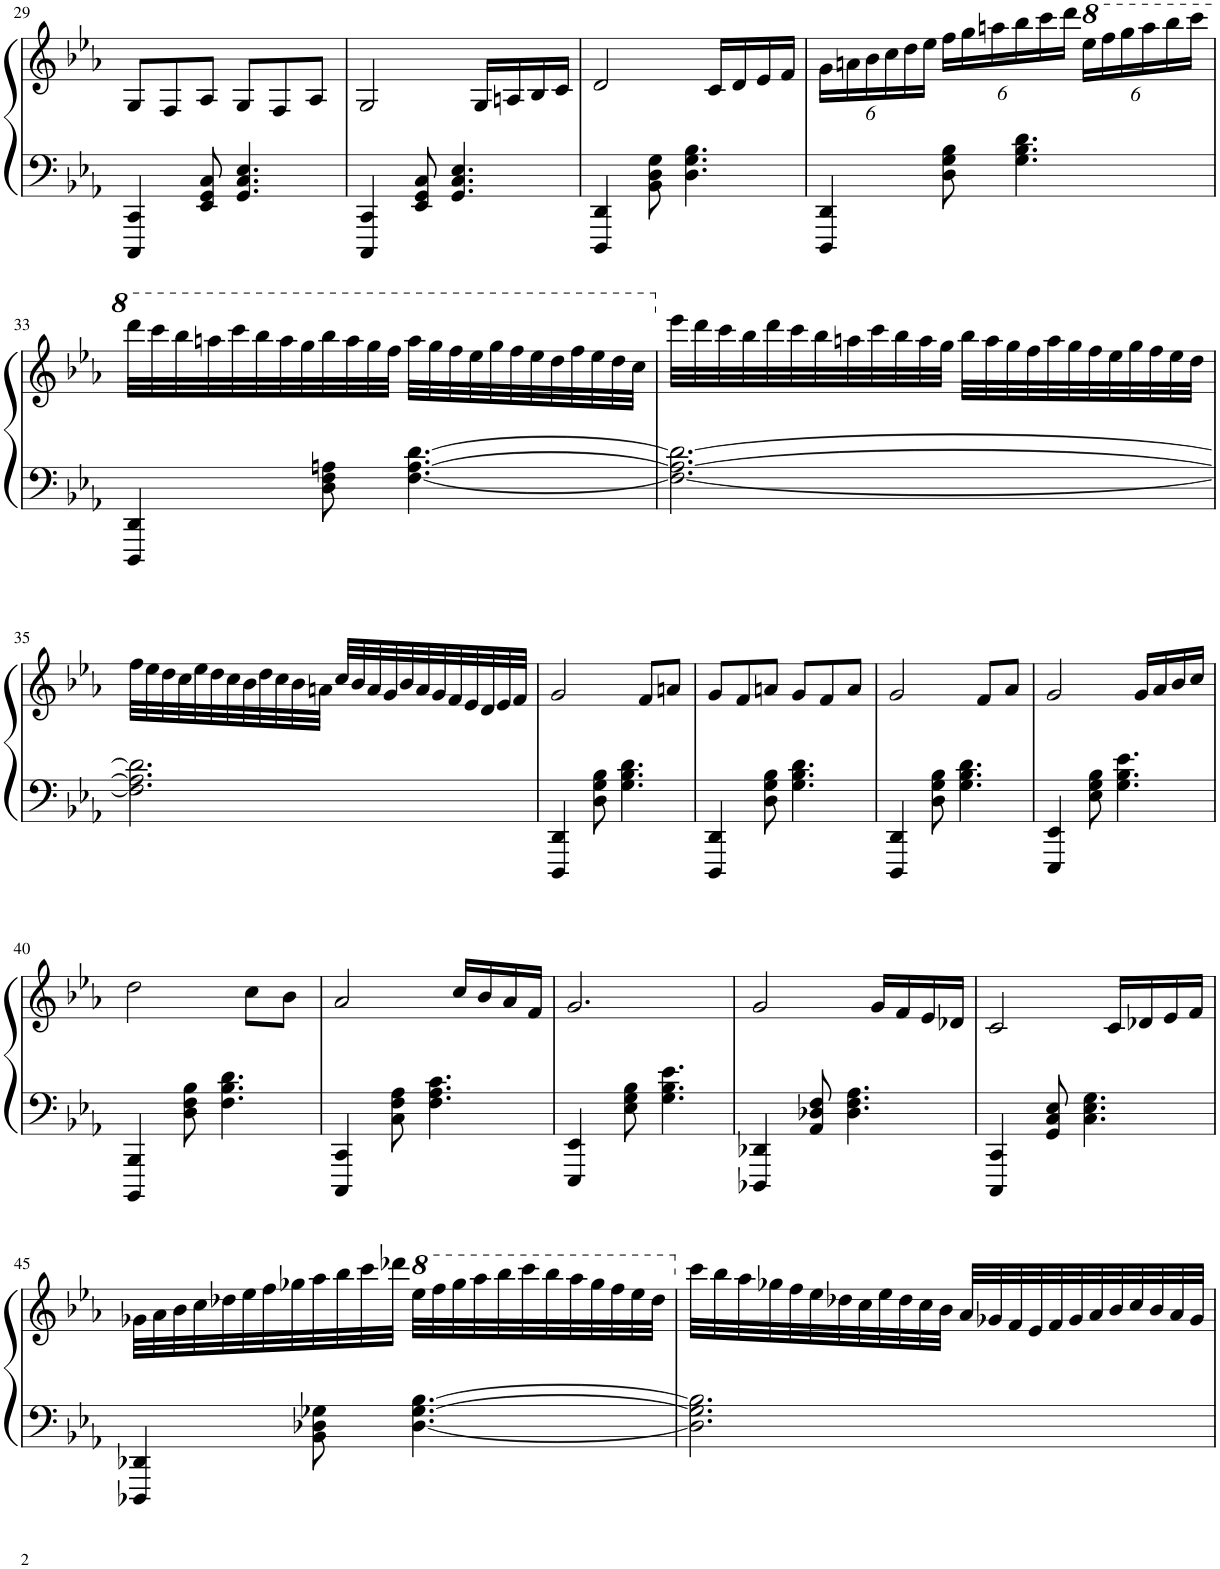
**kern	**kern
*part2	*part1
*staff2	*staff1
*I"Piano	*I"Piano
*I'Pno	*I'Pno
!!LO:PB:g=z
*clefF4	*clefG2
*k[b-e-a-]	*k[b-e-a-]
*M6/8	*M6/8
=29	=29
4CCC/ 4CC/	8G/L
.	8F/
8EE-/ 8GG/ 8C/	8A-/J
4.GG/ 4.C/ 4.E-/	8G/L
.	8F/
.	8A-/J
=30	=30
4CCC/ 4CC/	2G/
8EE-/ 8GG/ 8C/	.
4.GG/ 4.C/ 4.E-/	.
.	16G/LL
.	16An/
.	16B-/
.	16c/JJ
=31	=31
4DDD/ 4DD/	2d/
8BB-\ 8D\ 8G\	.
4.D\ 4.G\ 4.B-\	.
.	16c/LL
.	16d/
.	16e-/
.	16f/JJ
=32	=32
*	*Xbrackettup
4DDD/ 4DD/	24g\LL
.	24an\
.	24b-\
.	24cc\
.	24dd\
.	24ee-\JJ
8D\ 8G\ 8B-\	24ff\LL
.	24gg\
.	24aan\
4.G\ 4.B-\ 4.d\	24bb-\
.	24ccc\
.	24ddd\JJ
*	*8va
.	24eee-\LL
.	24fff\
.	24ggg\
.	24aaa\
.	24bbb-\
.	24cccc\JJ
!!LO:LB:g=z
=33	=33
4DDD/ 4DD/	32dddd\LLL
.	32cccc\
.	32bbb-\
.	32aaan\
.	32cccc\
.	32bbb-\
.	32aaa\
.	32ggg\
8D\ 8F\ 8An\	32bbb-\
.	32aaa\
.	32ggg\
.	32fff\JJJ
[4.F\ [4.A\ [4.d\	32aaa\LLL
.	32ggg\
.	32fff\
.	32eee-\
.	32ggg\
.	32fff\
.	32eee-\
.	32ddd\
.	32fff\
.	32eee-\
.	32ddd\
.	32ccc\JJJ
=34	=34
*	*X8va
2.F\_ 2.A\_ 2.d\_	32eee-\LLL
.	32ddd\
.	32ccc\
.	32bb-\
.	32ddd\
.	32ccc\
.	32bb-\
.	32aan\
.	32ccc\
.	32bb-\
.	32aa\
.	32gg\JJJ
.	32bb-\LLL
.	32aa\
.	32gg\
.	32ff\
.	32aa\
.	32gg\
.	32ff\
.	32ee-\
.	32gg\
.	32ff\
.	32ee-\
.	32dd\JJJ
!!LO:LB:g=z
=35	=35
2.F\] 2.A\] 2.d\]	32ff\LLL
.	32ee-\
.	32dd\
.	32cc\
.	32ee-\
.	32dd\
.	32cc\
.	32b-\
.	32dd\
.	32cc\
.	32b-\
.	32an\JJJ
.	32cc/LLL
.	32b-/
.	32a/
.	32g/
.	32b-/
.	32a/
.	32g/
.	32f/
.	32e-/
.	32d/
.	32e-/
.	32f/JJJ
=36	=36
4DDD/ 4DD/	2g/
8D\ 8G\ 8B-\	.
4.G\ 4.B-\ 4.d\	.
.	8f/L
.	8an/J
=37	=37
4DDD/ 4DD/	8g/L
.	8f/
8D\ 8G\ 8B-\	8an/J
4.G\ 4.B-\ 4.d\	8g/L
.	8f/
.	8a/J
=38	=38
4DDD/ 4DD/	2g/
8D\ 8G\ 8B-\	.
4.G\ 4.B-\ 4.d\	.
.	8f/L
.	8a-/J
=39	=39
4EEE-/ 4EE-/	2g/
8E-\ 8G\ 8B-\	.
4.G\ 4.B-\ 4.e-\	.
.	16g/LL
.	16a-/
.	16b-/
.	16cc/JJ
!!LO:LB:g=z
=40	=40
4BBBB-/ 4BBB-/	2dd\
8D\ 8F\ 8B-\	.
4.F\ 4.B-\ 4.d\	.
.	8cc\L
.	8b-\J
=41	=41
4CCC/ 4CC/	2a-/
8C\ 8F\ 8A-\	.
4.F\ 4.A-\ 4.c\	.
.	16cc/LL
.	16b-/
.	16a-/
.	16f/JJ
=42	=42
4EEE-/ 4EE-/	2.g/
8E-\ 8G\ 8B-\	.
4.G\ 4.B-\ 4.e-\	.
=43	=43
4DDD-X/ 4DD-X/	2g/
8AA-/ 8D-X/ 8F/	.
4.D-\ 4.F\ 4.A-\	.
.	16g/LL
.	16f/
.	16e-/
.	16d-X/JJ
=44	=44
4CCC/ 4CC/	2c/
8GG/ 8C/ 8E-/	.
4.C\ 4.E-\ 4.G\	.
.	16c/LL
.	16d-X/
.	16e-/
.	16f/JJ
!!LO:LB:g=z
=45	=45
4DDD-X/ 4DD-X/	32g-X\LLL
.	32a-\
.	32b-\
.	32cc\
.	32dd-X\
.	32ee-\
.	32ff\
.	32gg-X\
8BB-\ 8D-X\ 8G-X\	32aa-\
.	32bb-\
.	32ccc\
.	32ddd-X\JJJ
*	*8va
[4.D-\ [4.G-\ [4.B-\	32eee-\LLL
.	32fff\
.	32ggg-\
.	32aaa-\
.	32bbb-\
.	32cccc\
.	32bbb-\
.	32aaa-\
.	32ggg-\
.	32fff\
.	32eee-\
.	32ddd-\JJJ
=46	=46
*	*X8va
2.D-\] 2.G-\] 2.B-\]	32ccc\LLL
.	32bb-\
.	32aa-\
.	32gg-X\
.	32ff\
.	32ee-\
.	32dd-X\
.	32cc\
.	32ee-\
.	32dd-\
.	32cc\
.	32b-\JJJ
.	32a-/LLL
.	32g-X/
.	32f/
.	32e-/
.	32f/
.	32g-/
.	32a-/
.	32b-/
.	32cc/
.	32b-/
.	32a-/
.	32g-/JJJ
=	=
*-	*-
